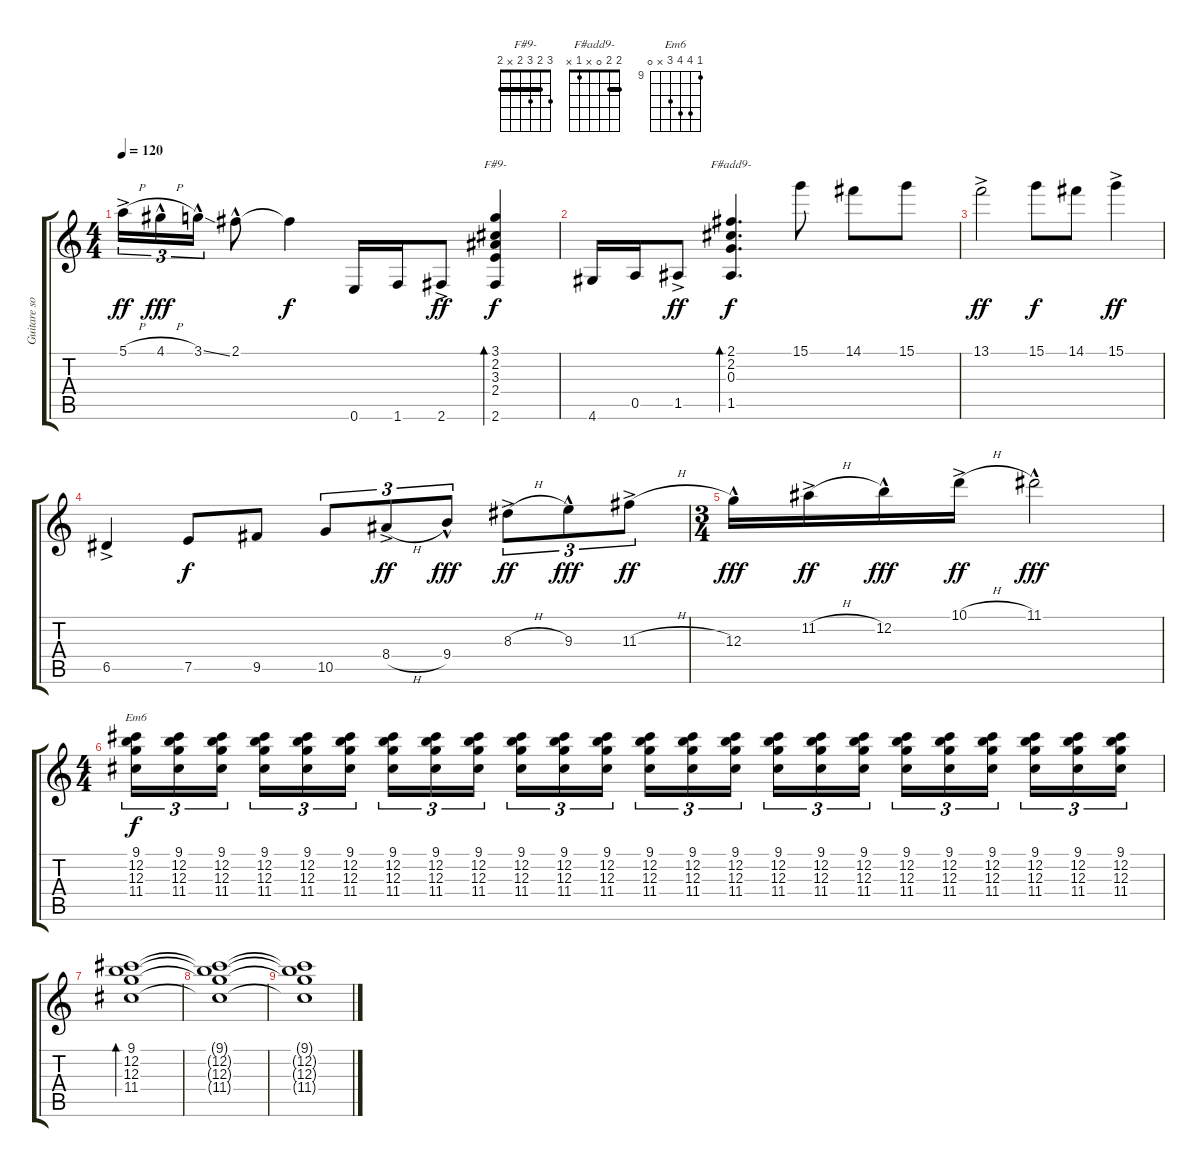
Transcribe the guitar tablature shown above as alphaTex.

\track ("Guitare solo" "Guitare so") {instrument acousticguitarsteel}
\staff {score tabs}
\tuning (E4 B3 G3 D3 A2 E2) {hide}
\chord ("F#9-" 3 2 3 2 x 2) {barre 2}
\chord ("F#add9-" 2 2 0 x 1 x) {barre 2}
\chord ("Em6" 9 12 12 11 x 0) {firstfret 9}
\ts (4 4)
\tempo 120
\clef g2
\ks c
5.1{h ac}.16{tu (3 2) dy ff} 4.1{h hac}.16{tu (3 2) dy fff} 3.1{ss hac}.16{tu (3 2)} 2.1{hac}.8 2.1{t}.4{dy f} 0.6.16 1.6.16 2.6{ac}.8{dy ff} (3.1 2.2 3.3 2.4 2.6).4{bd 480 ch "F#9-" dy f} |
4.6.16 0.5.16 1.5{ac}.8{dy ff} (2.1 2.2 0.3 1.5).4{d bd 480 ch "F#add9-" dy f} 15.1.8 14.1.8 15.1.8 |
13.1{ac}.2{dy ff} 15.1.8{dy f} 14.1.8 15.1{ac}.4{dy ff} |
6.5{ac}.4 7.5.8{dy f} 9.5.8 10.5.8{tu (3 2)} 8.4{h ac}.8{tu (3 2) dy ff} 9.4{hac}.8{tu (3 2) dy fff} 8.3{h ac}.8{tu (3 2) dy ff} 9.3{hac}.8{tu (3 2) dy fff} 11.3{h ac}.8{tu (3 2) dy ff} |
\ts (3 4)
12.3{hac}.16{dy fff} 11.2{h ac}.16{dy ff} 12.2{hac}.16{dy fff} 10.1{h ac}.16{dy ff} 11.1{hac}.2{dy fff} |
\ts (4 4)
(9.1 12.2 12.3 11.4).16{tu (3 2) ch "Em6" dy f volume 5} (9.1 12.2 12.3 11.4).16{tu (3 2)} (9.1 12.2 12.3 11.4).16{tu (3 2) beam splitsecondary} (9.1 12.2 12.3 11.4).16{tu (3 2)} (9.1 12.2 12.3 11.4).16{tu (3 2)} (9.1 12.2 12.3 11.4).16{tu (3 2)} (9.1 12.2 12.3 11.4).16{tu (3 2)} (9.1 12.2 12.3 11.4).16{tu (3 2)} (9.1 12.2 12.3 11.4).16{tu (3 2) beam splitsecondary} (9.1 12.2 12.3 11.4).16{tu (3 2)} (9.1 12.2 12.3 11.4).16{tu (3 2)} (9.1 12.2 12.3 11.4).16{tu (3 2)} (9.1 12.2 12.3 11.4).16{tu (3 2)} (9.1 12.2 12.3 11.4).16{tu (3 2)} (9.1 12.2 12.3 11.4).16{tu (3 2) beam splitsecondary} (9.1 12.2 12.3 11.4).16{tu (3 2)} (9.1 12.2 12.3 11.4).16{tu (3 2)} (9.1 12.2 12.3 11.4).16{tu (3 2)} (9.1 12.2 12.3 11.4).16{tu (3 2)} (9.1 12.2 12.3 11.4).16{tu (3 2)} (9.1 12.2 12.3 11.4).16{tu (3 2) beam splitsecondary} (9.1 12.2 12.3 11.4).16{tu (3 2)} (9.1 12.2 12.3 11.4).16{tu (3 2)} (9.1 12.2 12.3 11.4).16{tu (3 2)} |
(9.1 12.2 12.3 11.4).1{bd 480} |
(9.1{t} 12.2{t} 12.3{t} 11.4{t}).1 |
(9.1{t} 12.2{t} 12.3{t} 11.4{t}).1
